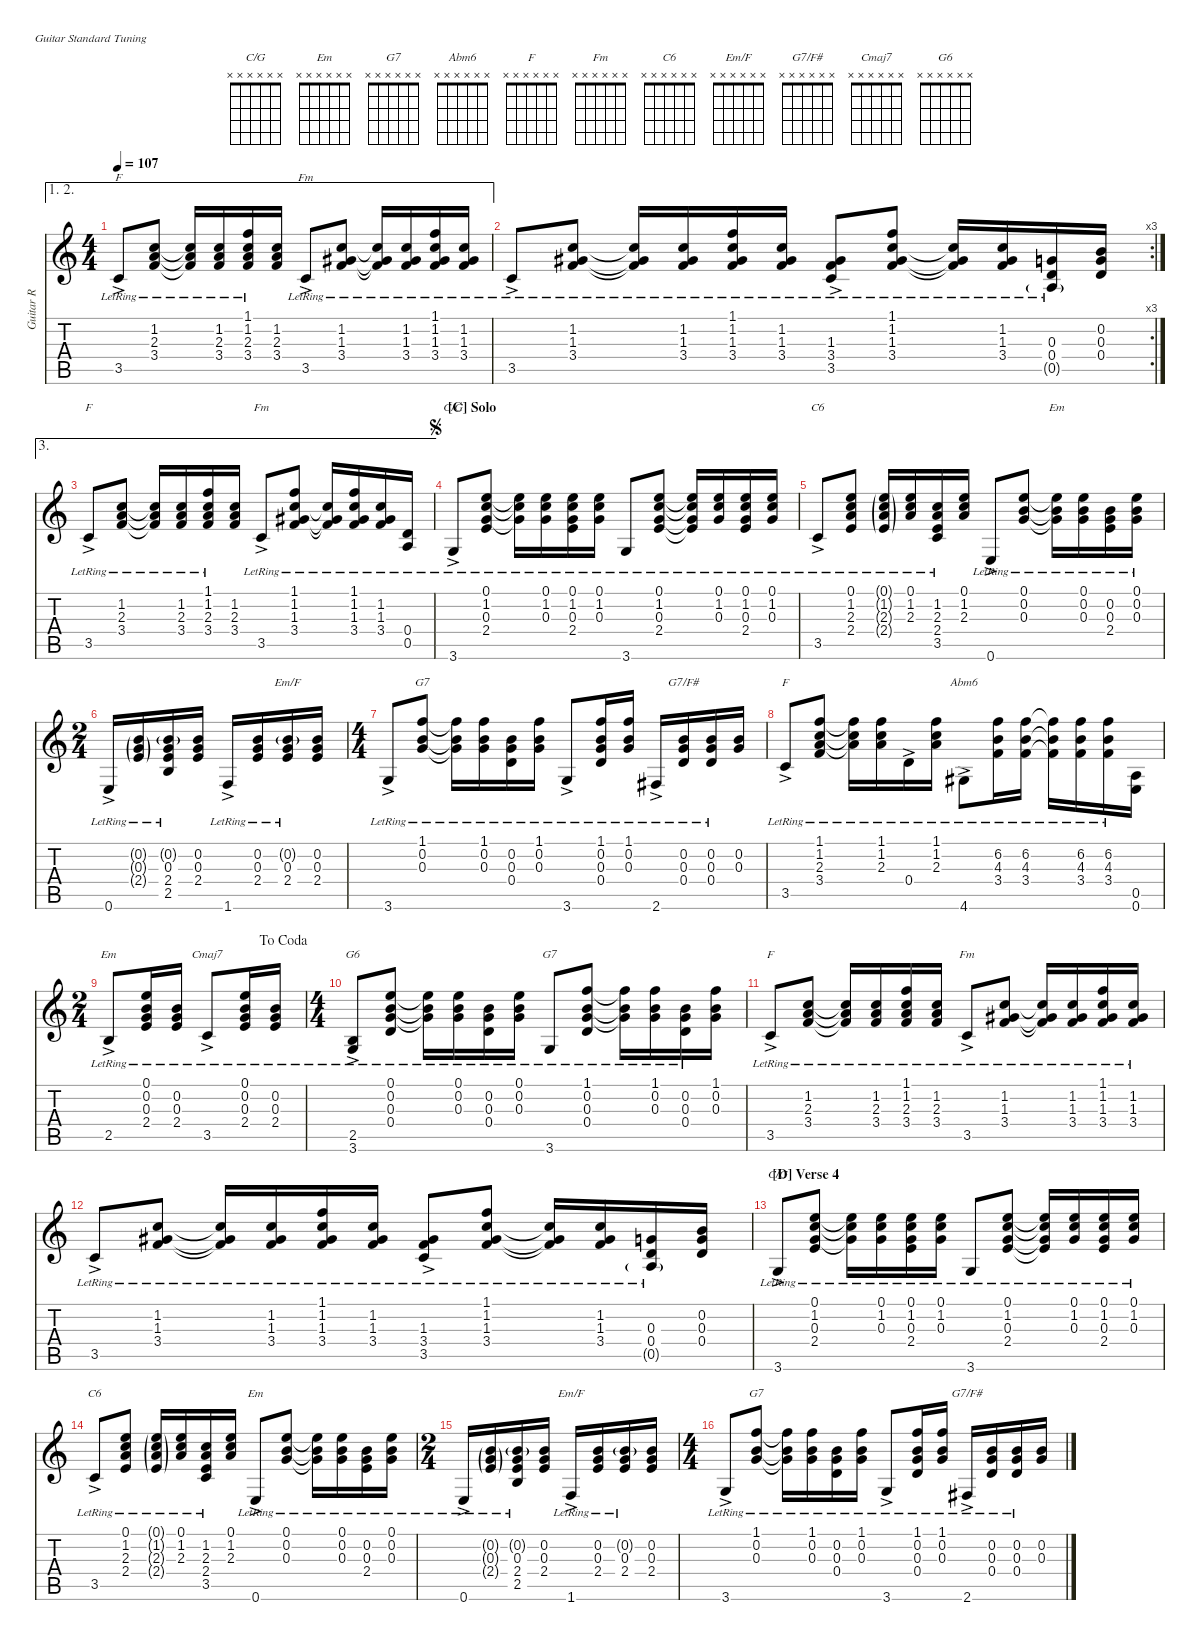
\defaultSystemsLayout 4
\hideDynamics
\bracketExtendMode nobrackets
\track ("Guitar R" "Guitar R") {instrument acousticguitarnylon}
\staff {score tabs}
\tuning (E4 B3 G3 D3 A2 E2)
\chord ("C/G" x x x x x x)
\chord ("Em" x x x x x x)
\chord ("G7" x x x x x x)
\chord ("Abm6" x x x x x x)
\chord ("F" x x x x x x)
\chord ("Fm" x x x x x x)
\chord ("C6" x x x x x x)
\chord ("Em/F" x x x x x x)
\chord ("G7/F#" x x x x x x)
\chord ("Cmaj7" x x x x x x)
\chord ("G6" x x x x x x)
\ae (1 2)
\ts (4 4)
\tempo 107
\clef g2
\ks c
3.5{ac lr}.8{ch "F" dy mf beam Up} (1.2{lr} 2.3{lr} 3.4{lr}).8{beam Up} (1.2{lr t} 2.3{lr t} 3.4{lr t}).16{beam Up} (1.2{lr} 2.3{lr} 3.4{lr}).16{beam Up} (1.1{lr} 1.2{lr} 2.3{lr} 3.4{lr}).16{beam Up} (1.2 2.3 3.4).16{beam Up} 3.5{ac lr}.8{ch "Fm" beam Up} (1.2{lr} 1.3{lr acc #} 3.4{lr}).8{beam Up} (1.2{lr t} 1.3{lr t acc #} 3.4{lr t}).16{beam Up} (1.2{lr} 1.3{lr acc #} 3.4{lr}).16{beam Up} (1.1{lr} 1.2{lr} 1.3{lr acc #} 3.4{lr}).16{beam Up} (1.2{lr} 1.3{lr acc #} 3.4{lr}).16{beam Up} |
\rc 3
3.5{ac lr}.8{beam Up} (1.2{lr} 1.3{lr acc #} 3.4{lr}).8{beam Up} (1.2{lr t} 1.3{lr t acc #} 3.4{lr t}).16{beam Up} (1.2{lr} 1.3{lr acc #} 3.4{lr}).16{beam Up} (1.1{lr} 1.2{lr} 1.3{lr acc #} 3.4{lr}).16{beam Up} (1.2{lr} 1.3{lr acc #} 3.4{lr}).16{beam Up} (1.3{ac lr acc #} 3.4{ac lr} 3.5{ac lr}).8{beam Up} (1.1{lr} 1.2{lr} 1.3{lr acc #} 3.4{lr}).8{beam Up} (1.2{lr t} 1.3{lr t acc #} 3.4{lr t}).16{beam Up} (1.2{lr} 1.3{lr acc #} 3.4{lr}).16{beam Up} (0.3{lr} 0.4{lr} 0.5{g lr}).16{beam Up} (0.2 0.3 0.4).16{beam Up} |
\ae 3
3.5{ac lr}.8{ch "F" beam Up} (1.2{lr} 2.3{lr} 3.4{lr}).8{beam Up} (1.2{lr t} 2.3{lr t} 3.4{lr t}).16{beam Up} (1.2{lr} 2.3{lr} 3.4{lr}).16{beam Up} (1.1{lr} 1.2{lr} 2.3{lr} 3.4{lr}).16{beam Up} (1.2 2.3 3.4).16{beam Up} 3.5{ac lr}.8{ch "Fm" beam Up} (1.1{lr} 1.2{lr} 1.3{lr acc #} 3.4{lr}).8{beam Up} (1.2{lr t} 1.3{lr t acc #} 3.4{lr t}).16{beam Up} (1.1{lr} 1.2{lr} 1.3{lr acc #} 3.4{lr}).16{beam Up} (1.2{lr} 1.3{lr acc #} 3.4{lr}).16{beam Up} (0.4{lr} 0.5{lr}).16{beam Up} |
\section ("C" "Solo")
\jump segno
3.6{ac lr}.8{ch "C/G" beam Up} (0.1{lr} 1.2{lr} 0.3{lr} 2.4{lr}).8{beam Up} (0.1{lr t} 1.2{lr t} 0.3{lr t}).16{beam Down} (0.1{lr} 1.2{lr} 0.3{lr}).16{beam Down} (0.1{lr} 1.2{lr} 0.3{lr} 2.4{lr}).16{beam Down} (0.1{lr} 1.2{lr} 0.3{lr}).16{beam Down} 3.6{lr}.8{beam Up} (0.1{lr} 1.2{lr} 0.3{lr} 2.4{lr}).8{beam Up} (0.1{lr t} 1.2{lr t} 0.3{lr t} 2.4{lr t}).16{beam Up} (0.1{lr} 1.2{lr} 0.3{lr}).16{beam Up} (0.1{lr} 1.2{lr} 0.3{lr} 2.4{lr}).16{beam Up} (0.1{lr} 1.2{lr} 0.3{lr}).16{beam Up} |
3.5{ac lr}.8{ch "C6" beam Up} (0.1{lr} 1.2{lr} 2.3{lr} 2.4{lr}).8{beam Up} (0.1{g lr} 1.2{g lr} 2.3{g lr} 2.4{g lr}).16{beam Up} (0.1{lr} 1.2{lr} 2.3{lr}).16{beam Up} (1.2{lr} 2.3{lr} 2.4{lr} 3.5{lr}).16{beam Up} (0.1 1.2 2.3).16{beam Up} 0.6{ac lr}.8{beam Up} (0.1{lr} 0.2{lr} 0.3{lr}).8{beam Up} (0.1{lr t} 0.2{lr t} 0.3{lr t}).16{ch "Em" beam Down} (0.1{lr} 0.2{lr} 0.3{lr}).16{beam Down} (0.2{lr} 0.3{lr} 2.4{lr}).16{beam Down} (0.1{lr} 0.2{lr} 0.3{lr}).16{beam Down} |
\ts (2 4)
0.6{ac lr}.16{beam Up} (0.2{g lr} 0.3{g lr} 2.4{g lr}).16{beam Up} (0.2{g lr} 0.3{lr} 2.4{lr} 2.5{lr}).16{beam Up} (0.2 0.3 2.4).16{beam Up} 1.6{ac lr}.16{beam Up} (0.2{lr} 0.3{lr} 2.4{lr}).16{beam Up} (0.2{g lr} 0.3{lr} 2.4{lr}).16{ch "Em/F" beam Up} (0.2 0.3 2.4).16{beam Up} |
\ts (4 4)
3.6{ac lr}.8{beam Up} (1.1{lr} 0.2{lr} 0.3{lr}).8{ch "G7" beam Up} (1.1{lr t} 0.2{lr t} 0.3{lr t}).16{beam Down} (1.1{lr} 0.2{lr} 0.3{lr}).16{beam Down} (0.2{lr} 0.3{lr} 0.4{lr}).16{beam Down} (1.1{lr} 0.2{lr} 0.3{lr}).16{beam Down} 3.6{ac lr}.8{beam Up} (1.1{lr} 0.2{lr} 0.3{lr} 0.4{lr}).16{beam Up} (1.1{lr} 0.2{lr} 0.3{lr}).16{beam Up} 2.6{ac lr acc #}.16{beam Up} (0.2{lr} 0.3{lr} 0.4{lr}).16{ch "G7/F#" beam Up} (0.2{lr} 0.3{lr} 0.4{lr}).16{beam Up} (0.2 0.3).16{beam Up} |
3.5{ac lr}.8{ch "F" beam Up} (1.1{lr} 1.2{lr} 2.3{lr} 3.4{lr}).8{beam Up} (1.1{lr t} 1.2{lr t} 2.3{lr t}).16{beam Down} (1.1{lr} 1.2{lr} 2.3{lr}).16{beam Down} 0.4{ac lr}.16{beam Down} (1.1{lr} 1.2{lr} 2.3{lr}).16{beam Down} 4.6{ac lr acc #}.8{ch "Abm6" beam Down} (6.2{lr} 4.3{lr} 3.4{lr}).16{beam Down} (6.2{lr} 4.3{lr} 3.4{lr}).16{beam Down} (6.2{lr t} 4.3{lr t} 3.4{lr t}).16{beam Down} (6.2{lr} 4.3{lr} 3.4{lr}).16{beam Down} (6.2{lr} 4.3{lr} 3.4{lr}).16{beam Down} (0.5 0.6).16{beam Down} |
\ts (2 4)
\jump dacoda
2.5{ac lr}.8{ch "Em" beam Up} (0.1{lr} 0.2{lr} 0.3{lr} 2.4{lr}).16{beam Up} (0.2{lr} 0.3{lr} 2.4{lr}).16{beam Up} 3.5{ac lr}.8{ch "Cmaj7" beam Up} (0.1{lr} 0.2{lr} 0.3{lr} 2.4{lr}).16{beam Up} (0.2{lr} 0.3{lr} 2.4{lr}).16{beam Up} |
\ts (4 4)
(2.5{ac lr} 3.6{ac lr}).8{ch "G6" beam Up} (0.1{lr} 0.2{lr} 0.3{lr} 0.4{lr}).8{beam Up} (0.1{lr t} 0.2{lr t} 0.3{lr t}).16{beam Down} (0.1{lr} 0.2{lr} 0.3{lr}).16{beam Down} (0.2{lr} 0.3{lr} 0.4{lr}).16{beam Down} (0.1{lr} 0.2{lr} 0.3{lr}).16{beam Down} 3.6{lr}.8{ch "G7" beam Up} (1.1{lr} 0.2{lr} 0.3{lr} 0.4{lr}).8{beam Up} (1.1{lr t} 0.2{lr t} 0.3{lr t}).16{beam Down} (1.1{lr} 0.2{lr} 0.3{lr}).16{beam Down} (0.2{lr} 0.3{lr} 0.4{lr}).16{beam Down} (1.1 0.2 0.3).16{beam Down} |
3.5{ac lr}.8{ch "F" beam Up} (1.2{lr} 2.3{lr} 3.4{lr}).8{beam Up} (1.2{lr t} 2.3{lr t} 3.4{lr t}).16{beam Up} (1.2{lr} 2.3{lr} 3.4{lr}).16{beam Up} (1.1{lr} 1.2{lr} 2.3{lr} 3.4{lr}).16{beam Up} (1.2{lr} 2.3{lr} 3.4{lr}).16{beam Up} 3.5{ac lr}.8{ch "Fm" beam Up} (1.2{lr} 1.3{lr acc #} 3.4{lr}).8{beam Up} (1.2{lr t} 1.3{lr t acc #} 3.4{lr t}).16{beam Up} (1.2{lr} 1.3{lr acc #} 3.4{lr}).16{beam Up} (1.1{lr} 1.2{lr} 1.3{lr acc #} 3.4{lr}).16{beam Up} (1.2{lr} 1.3{lr acc #} 3.4{lr}).16{beam Up} |
3.5{ac lr}.8{beam Up} (1.2{lr} 1.3{lr acc #} 3.4{lr}).8{beam Up} (1.2{lr t} 1.3{lr t acc #} 3.4{lr t}).16{beam Up} (1.2{lr} 1.3{lr acc #} 3.4{lr}).16{beam Up} (1.1{lr} 1.2{lr} 1.3{lr acc #} 3.4{lr}).16{beam Up} (1.2{lr} 1.3{lr acc #} 3.4{lr}).16{beam Up} (1.3{ac lr acc #} 3.4{ac lr} 3.5{ac lr}).8{beam Up} (1.1{lr} 1.2{lr} 1.3{lr acc #} 3.4{lr}).8{beam Up} (1.2{lr t} 1.3{lr t acc #} 3.4{lr t}).16{beam Up} (1.2{lr} 1.3{lr acc #} 3.4{lr}).16{beam Up} (0.3{lr} 0.4{lr} 0.5{g lr}).16{beam Up} (0.2 0.3 0.4).16{beam Up} |
\section ("D" "Verse 4")
3.6{ac lr}.8{ch "C/G" beam Up} (0.1{lr} 1.2{lr} 0.3{lr} 2.4{lr}).8{beam Up} (0.1{lr t} 1.2{lr t} 0.3{lr t}).16{beam Down} (0.1{lr} 1.2{lr} 0.3{lr}).16{beam Down} (0.1{lr} 1.2{lr} 0.3{lr} 2.4{lr}).16{beam Down} (0.1{lr} 1.2{lr} 0.3{lr}).16{beam Down} 3.6{lr}.8{beam Up} (0.1{lr} 1.2{lr} 0.3{lr} 2.4{lr}).8{beam Up} (0.1{lr t} 1.2{lr t} 0.3{lr t} 2.4{lr t}).16{beam Up} (0.1{lr} 1.2{lr} 0.3{lr}).16{beam Up} (0.1{lr} 1.2{lr} 0.3{lr} 2.4{lr}).16{beam Up} (0.1{lr} 1.2{lr} 0.3{lr}).16{beam Up} |
3.5{ac lr}.8{ch "C6" beam Up} (0.1{lr} 1.2{lr} 2.3{lr} 2.4{lr}).8{beam Up} (0.1{g lr} 1.2{g lr} 2.3{g lr} 2.4{g lr}).16{beam Up} (0.1{lr} 1.2{lr} 2.3{lr}).16{beam Up} (1.2{lr} 2.3{lr} 2.4{lr} 3.5{lr}).16{beam Up} (0.1 1.2 2.3).16{beam Up} 0.6{ac lr}.8{ch "Em" beam Up} (0.1{lr} 0.2{lr} 0.3{lr}).8{beam Up} (0.1{lr t} 0.2{lr t} 0.3{lr t}).16{beam Down} (0.1{lr} 0.2{lr} 0.3{lr}).16{beam Down} (0.2{lr} 0.3{lr} 2.4{lr}).16{beam Down} (0.1{lr} 0.2{lr} 0.3{lr}).16{beam Down} |
\ts (2 4)
0.6{ac lr}.16{beam Up} (0.2{g lr} 0.3{g lr} 2.4{g lr}).16{beam Up} (0.2{g lr} 0.3{lr} 2.4{lr} 2.5{lr}).16{beam Up} (0.2 0.3 2.4).16{beam Up} 1.6{ac lr}.16{ch "Em/F" beam Up} (0.2{lr} 0.3{lr} 2.4{lr}).16{beam Up} (0.2{g lr} 0.3{lr} 2.4{lr}).16{beam Up} (0.2 0.3 2.4).16{beam Up} |
\ts (4 4)
3.6{ac lr}.8{beam Up} (1.1{lr} 0.2{lr} 0.3{lr}).8{ch "G7" beam Up} (1.1{lr t} 0.2{lr t} 0.3{lr t}).16{beam Down} (1.1{lr} 0.2{lr} 0.3{lr}).16{beam Down} (0.2{lr} 0.3{lr} 0.4{lr}).16{beam Down} (1.1{lr} 0.2{lr} 0.3{lr}).16{beam Down} 3.6{ac lr}.8{beam Up} (1.1{lr} 0.2{lr} 0.3{lr} 0.4{lr}).16{beam Up} (1.1{lr} 0.2{lr} 0.3{lr}).16{beam Up} 2.6{ac lr acc #}.16{ch "G7/F#" beam Up} (0.2{lr} 0.3{lr} 0.4{lr}).16{beam Up} (0.2{lr} 0.3{lr} 0.4{lr}).16{beam Up} (0.2 0.3).16{beam Up}
